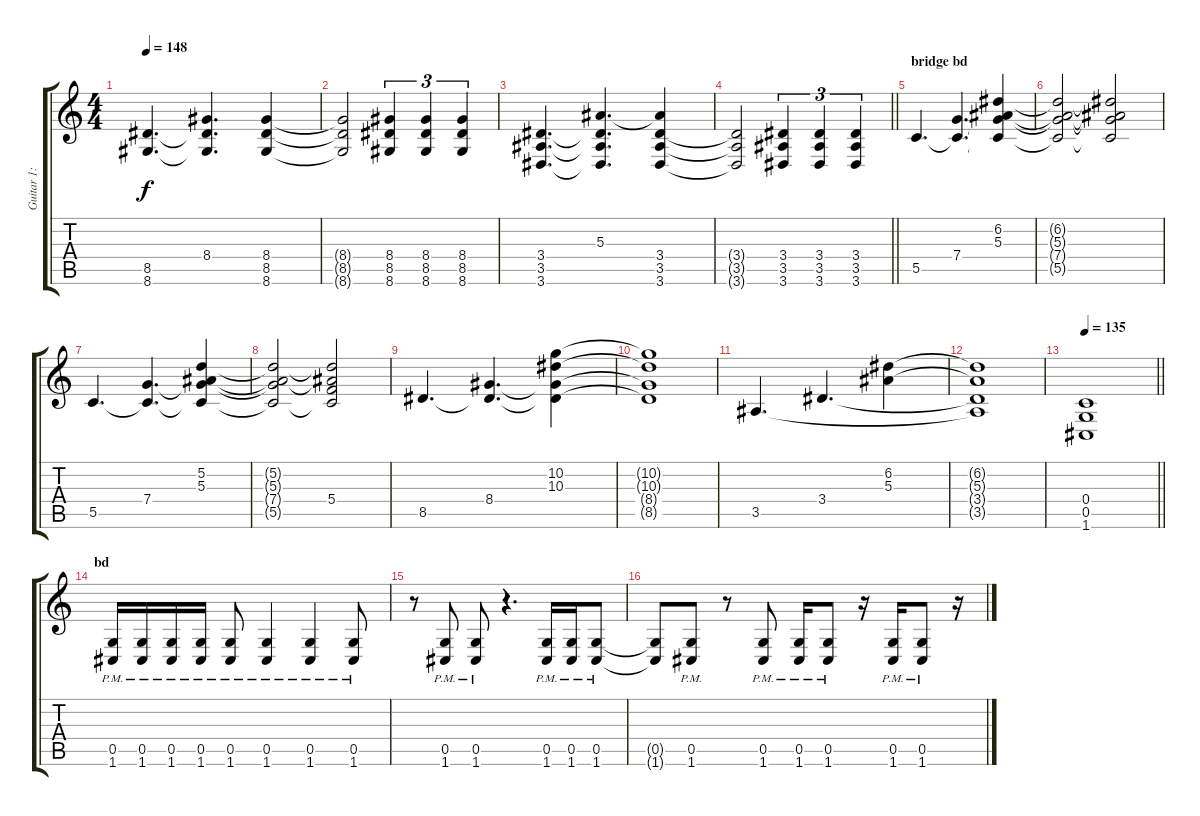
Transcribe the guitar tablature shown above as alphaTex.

\track ("Guitar 1: Johan" "Guitar 1: ") {instrument distortionguitar}
\staff {score tabs}
\tuning (D4 A3 F3 C3 G2 C2) {hide}
\ts (4 4)
\tempo 148
\clef g2
\ks c
(8.5 8.6).4{d dy f} (8.4 8.5{t} 8.6{t}).4{d} (8.4 8.5 8.6).4 |
(8.4{t} 8.5{t} 8.6{t}).2 (8.4 8.5 8.6).4{tu (3 2)} (8.4 8.5 8.6).4{tu (3 2)} (8.4 8.5 8.6).4{tu (3 2)} |
(3.4 3.5 3.6).4{d} (5.3 3.4{t} 3.5{t} 3.6{t}).4{d} (5.3{t} 3.4 3.5 3.6).4 |
\barLineRight lightlight
(3.4{t} 3.5{t} 3.6{t}).2 (3.4 3.5 3.6).4{tu (3 2)} (3.4 3.5 3.6).4{tu (3 2)} (3.4 3.5 3.6).4{tu (3 2)} |
\section ("" "bridge bd")
5.5.4{d} (7.4 5.5{t}).4{d} (6.2 5.3 7.4{t} 5.5{t}).4 |
(6.2{t} 5.3{t} 7.4{t} 5.5{t}).2 (6.2{t} 5.3{t} 7.4{t} 5.5{t}).2 |
5.5.4{d} (7.4 5.5{t}).4{d} (5.2 5.3 7.4{t} 5.5{t}).4 |
(5.2{t} 5.3{t} 7.4{t} 5.5{t}).2 (5.2{t} 5.3{t} 5.4 5.5{t}).2 |
8.5.4{d} (8.4 8.5{t}).4{d} (10.2 10.3 8.4{t} 8.5{t}).4 |
(10.2{t} 10.3{t} 8.4{t} 8.5{t}).1 |
3.5.4{d} 3.4.4{d} (6.2 5.3).4 |
(6.2{t} 5.3{t} 3.4{t} 3.5{t}).1 |
\tempo 135
\barLineRight lightlight
(0.4 0.5 1.6).1 |
\section ("" "bd")
(0.5{pm} 1.6).16 (0.5{pm} 1.6).16 (0.5{pm} 1.6).16 (0.5{pm} 1.6).16 (0.5{pm} 1.6).8 (0.5{pm} 1.6).4 (0.5{pm} 1.6).4 (0.5{pm} 1.6).8 |
r.8 (0.5{pm} 1.6).8 (0.5{pm} 1.6).8 r.4{d} (0.5{pm} 1.6).16 (0.5{pm} 1.6).16 (0.5{pm} 1.6).8 |
(0.5{t} 1.6{t}).8 (0.5{pm} 1.6).8 r.8 (0.5{pm} 1.6).8 (0.5{pm} 1.6).16 (0.5{pm} 1.6).8 r.16 (0.5{pm} 1.6).16 (0.5{pm} 1.6).8 r.16
